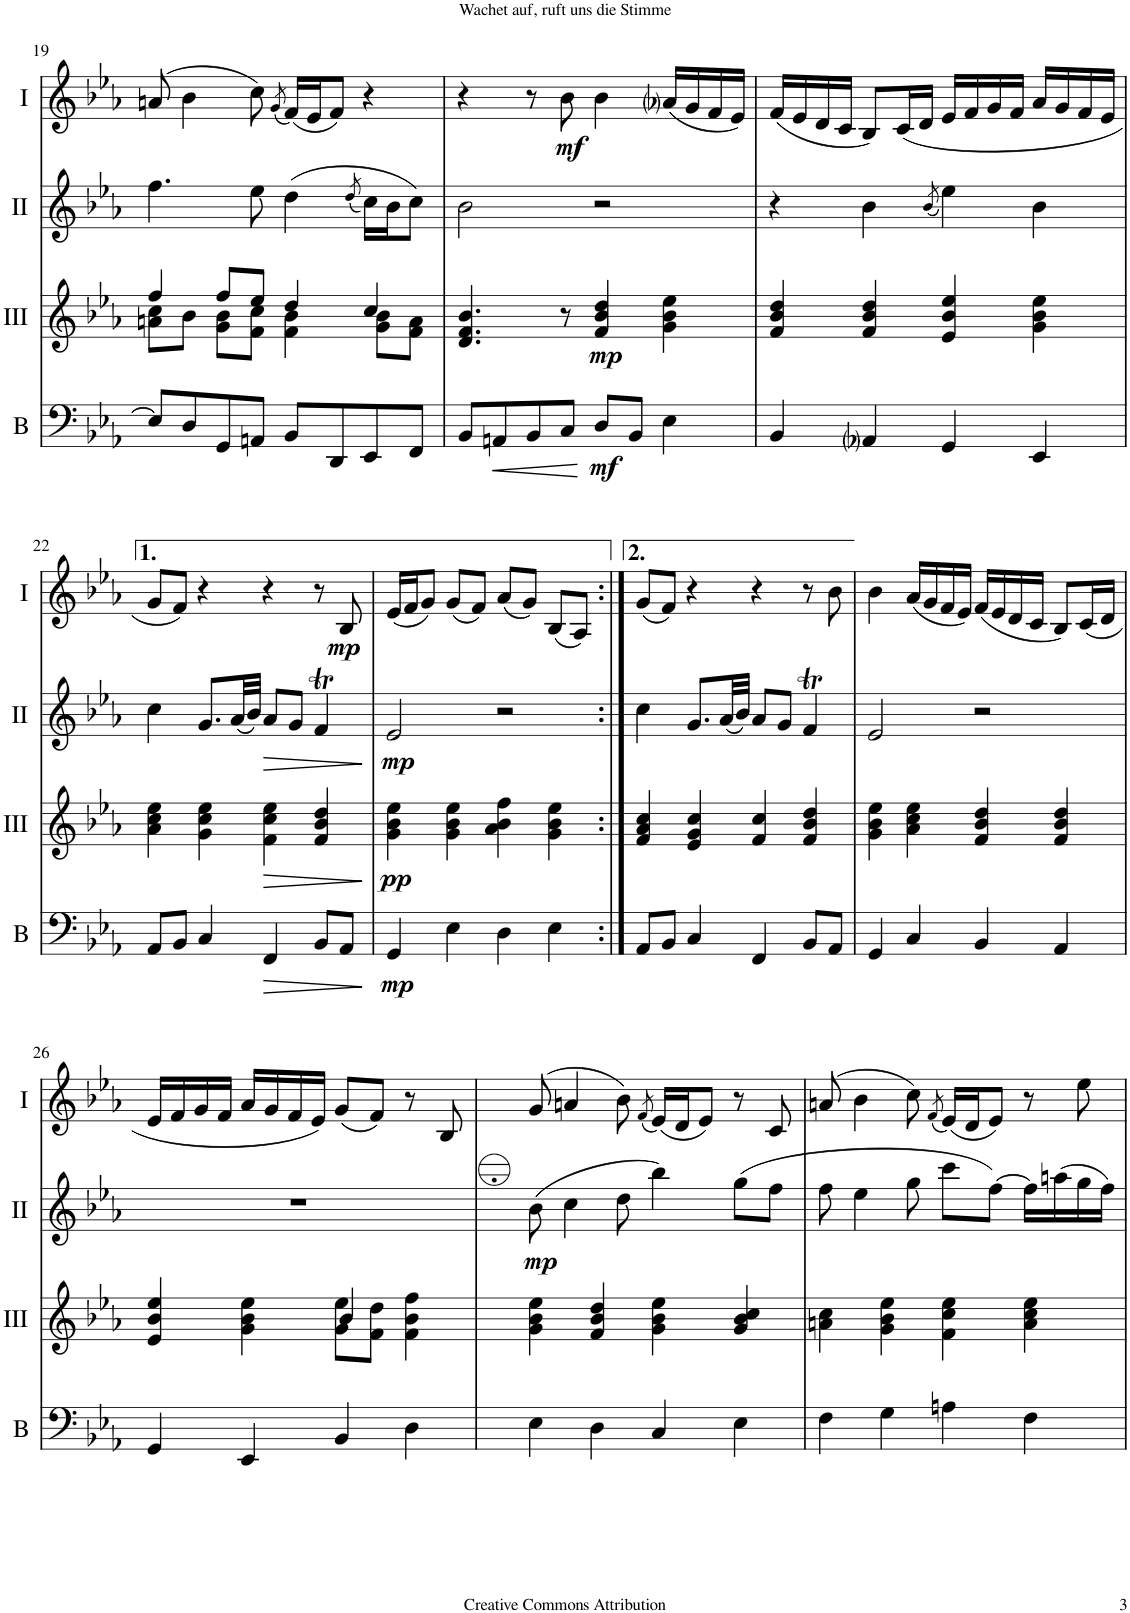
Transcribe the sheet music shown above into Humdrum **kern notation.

**kern	**dynam	**kern	**dynam	**kern	**dynam	**kern	**dynam
*part4	*part4	*part3	*part3	*part2	*part2	*part1	*part1
*staff4	*staff4	*staff3	*staff3	*staff2	*staff2	*staff1	*staff1
*I"Bass	*	*I"Acc. 3	*	*I"Acc. 2	*	*I"Acc. 1	*
*I'B	*	*	*	*	*	*	*
!!LO:PB:g=z
*clefF4	*	*clefG2	*	*clefG2	*	*clefG2	*
*	*	*Trd7c12	*	*Trd7c12	*	*	*
*k[b-e-a-]	*	*k[b-e-a-]	*	*k[b-e-a-]	*	*k[b-e-a-]	*
*M4/4	*	*M4/4	*	*M4/4	*	*M4/4	*
*met(c)	*	*met(c)	*	*met(c)	*	*met(c)	*
=19	=19	=19	=19	=19	=19	=19	=19
*	*	*^	*	*	*	*	*
8E-/L]	.	4ff/	8an\ 8cc\L	.	4.ff\	.	(8an/	.
8D/	.	.	8b-\J	.	.	.	4b-\	.
8GG/	.	8ff/L	8g\ 8b-\L	.	.	.	.	.
8AAn/J	.	8ee-/J	8f\ 8cc\J	.	8ee-\	.	8cc\)	.
.	.	.	.	.	.	.	(8qg/	.
8BB-/L	.	4dd/	4f\ 4b-\	.	(4dd\	.	(16f/LL)	.
.	.	.	.	.	.	.	16e-/J	.
8DD/	.	.	.	.	.	.	8f/J)	.
.	.	.	.	.	(8qdd/	.	.	.
8EE-/	.	4cc/	8g\ 8b-\L	.	16cc\LL)	.	4r	.
.	.	.	.	.	16b-\J	.	.	.
8FF/J	.	.	8f\ 8a\J	.	8cc\J)	.	.	.
*	*	*v	*v	*	*	*	*	*
=20	=20	=20	=20	=20	=20	=20	=20
8BB-/L	.	4.d/ 4.f/ 4.b-/	.	2b-\	.	4r	.
!	!LO:HP:b	!	!	!	!	!	!
8AAn/	<	.	.	.	.	.	.
8BB-/	.	.	.	.	.	8r	.
!	!	!	!	!	!	!	!LO:DY:b
8C/J	.	8r	.	.	.	8b-\	mf
!	!LO:DY:n=1:b	!	!LO:DY:b	!	!	!	!
8D/L	[ mf	4f/ 4b-/ 4dd/	mp	2r	.	4b-\	.
8BB-/J	.	.	.	.	.	.	.
4E-\	.	4g\ 4b-\ 4ee-\	.	.	.	(16a-i/LL	.
.	.	.	.	.	.	16g/	.
.	.	.	.	.	.	16f/	.
.	.	.	.	.	.	16e-/JJ)	.
=21	=21	=21	=21	=21	=21	=21	=21
4BB-/	.	4f/ 4b-/ 4dd/	.	4r	.	(16f/LL	.
.	.	.	.	.	.	16e-/	.
.	.	.	.	.	.	16d/	.
.	.	.	.	.	.	16c/JJ	.
4AA-i/	.	4f/ 4b-/ 4dd/	.	4b-\	.	8B-/L)	.
.	.	.	.	.	.	(16c/L	.
.	.	.	.	.	.	16d/JJ	.
.	.	.	.	(8qb-/	.	.	.
4GG/	.	4e-/ 4b-/ 4ee-/	.	4ee-\)	.	16e-/LL	.
.	.	.	.	.	.	16f/	.
.	.	.	.	.	.	16g/	.
.	.	.	.	.	.	16f/JJ	.
4EE-/	.	4g\ 4b-\ 4ee-\	.	4b-\	.	16a-/LL	.
.	.	.	.	.	.	16g/	.
.	.	.	.	.	.	16f/	.
.	.	.	.	.	.	16e-/JJ	.
!!LO:LB:g=z
=22	=22	=22	=22	=22	=22	=22	=22
8AA-/L	.	4a-\ 4cc\ 4ee-\	.	4cc\	.	8g/L	.
8BB-/J	.	.	.	.	.	8f/J)	.
4C/	.	4g\ 4cc\ 4ee-\	.	8.g/L	.	4r	.
.	.	.	.	(32a-/LL	.	.	.
.	.	.	.	32b-/JJJ)	.	.	.
!	!LO:HP:b	!	!LO:HP:b	!	!LO:HP:b	!	!
4FF/	>	4f\ 4cc\ 4ee-\	>	8a-/L	>	4r	.
.	.	.	.	8g/J	.	.	.
8BB-/L	.	4f/ 4b-/ 4dd/	.	4fT/	.	8r	.
!	!	!	!	!	!	!	!LO:DY:b
8AA-/J	.	.	.	.	.	8B-/	mp
.	]	.	]	.	]	.	.
=23	=23	=23	=23	=23	=23	=23	=23
!	!LO:DY:b	!	!LO:DY:b	!	!LO:DY:b	!	!
4GG/	mp	4g\ 4b-\ 4ee-\	pp	2e-/	mp	(16e-/LL	.
.	.	.	.	.	.	16f/J	.
.	.	.	.	.	.	8g/J)	.
4E-\	.	4g\ 4b-\ 4ee-\	.	.	.	(8g/L	.
.	.	.	.	.	.	8f/J)	.
4D\	.	4a-\ 4b-\ 4ff\	.	2r	.	(8a-/L	.
.	.	.	.	.	.	8g/J)	.
4E-\	.	4g\ 4b-\ 4ee-\	.	.	.	(8B-/L	.
.	.	.	.	.	.	8A-/J)	.
=24:|!	=24:|!	=24:|!	=24:|!	=24:|!	=24:|!	=24:|!	=24:|!
8AA-/L	.	4f/ 4a-/ 4cc/	.	4cc\	.	(8g/L	.
8BB-/J	.	.	.	.	.	8f/J)	.
4C/	.	4e-/ 4g/ 4cc/	.	8.g/L	.	4r	.
.	.	.	.	(32a-/LL	.	.	.
.	.	.	.	32b-/JJJ)	.	.	.
4FF/	.	4f/ 4cc/	.	8a-/L	.	4r	.
.	.	.	.	8g/J	.	.	.
8BB-/L	.	4f/ 4b-/ 4dd/	.	4fT/	.	8r	.
8AA-/J	.	.	.	.	.	8b-\	.
=25	=25	=25	=25	=25	=25	=25	=25
4GG/	.	4g\ 4b-\ 4ee-\	.	2e-/	.	4b-\	.
4C/	.	4a-\ 4cc\ 4ee-\	.	.	.	(16a-/LL	.
.	.	.	.	.	.	16g/	.
.	.	.	.	.	.	16f/	.
.	.	.	.	.	.	16e-/JJ)	.
4BB-/	.	4f/ 4b-/ 4dd/	.	2r	.	(16f/LL	.
.	.	.	.	.	.	16e-/	.
.	.	.	.	.	.	16d/	.
.	.	.	.	.	.	16c/JJ	.
4AA-/	.	4f/ 4b-/ 4dd/	.	.	.	8B-/L)	.
.	.	.	.	.	.	(16c/L	.
.	.	.	.	.	.	16d/JJ	.
!!LO:LB:g=z
=26	=26	=26	=26	=26	=26	=26	=26
*	*	*^	*	*	*	*	*
4GG/	.	4e-/ 4b-/ 4ee-/	2ryy	.	1r	.	16e-/LL	.
.	.	.	.	.	.	.	16f/	.
.	.	.	.	.	.	.	16g/	.
.	.	.	.	.	.	.	16f/JJ	.
4EE-/	.	4g\ 4b-\ 4ee-\	.	.	.	.	16a-/LL	.
.	.	.	.	.	.	.	16g/	.
.	.	.	.	.	.	.	16f/	.
.	.	.	.	.	.	.	16e-/JJ)	.
4BB-/	.	4b-/	8g\ 8ee-\L	.	.	.	(8g/L	.
.	.	.	8f\ 8dd\J	.	.	.	8f/J)	.
4D\	.	4f\ 4b-\ 4ff\	4ryy	.	.	.	8r	.
.	.	.	.	.	.	.	8B-/	.
*	*	*v	*v	*	*	*	*	*
=27	=27	=27	=27	=27	=27	=27	=27
!	!	!	!	!	!LO:DY:b	!	!
4E-\	.	4g\ 4b-\ 4ee-\	.	(8b-\	mp	(8g/	.
.	.	.	.	4cc\	.	4an/	.
4D\	.	4f/ 4b-/ 4dd/	.	.	.	.	.
.	.	.	.	8dd\	.	8b-\)	.
.	.	.	.	.	.	(8qf/	.
4C/	.	4g\ 4b-\ 4ee-\	.	4bb-\)	.	(16e-/LL)	.
.	.	.	.	.	.	16d/J	.
.	.	.	.	.	.	8e-/J)	.
4E-\	.	4g/ 4b-/ 4cc/	.	(8gg\L	.	8r	.
.	.	.	.	8ff\J	.	8c/	.
=28	=28	=28	=28	=28	=28	=28	=28
4F\	.	4an\ 4cc\	.	8ff\	.	(8an/	.
.	.	.	.	4ee-\	.	4b-\	.
4G\	.	4g\ 4b-\ 4ee-\	.	.	.	.	.
.	.	.	.	8gg\	.	8cc\)	.
.	.	.	.	.	.	(8qf/	.
4An\	.	4f\ 4cc\ 4ee-\	.	8ccc\L	.	(16e-/LL)	.
.	.	.	.	.	.	16d/J	.
.	.	.	.	[8ff\J)	.	8e-/J)	.
4F\	.	4a\ 4cc\ 4ee-\	.	16ff\LL]	.	8r	.
.	.	.	.	(16aan\	.	.	.
.	.	.	.	16gg\	.	8ee-\	.
.	.	.	.	16ff\JJ)	.	.	.
=	=	=	=	=	=	=	=
*-	*-	*-	*-	*-	*-	*-	*-
